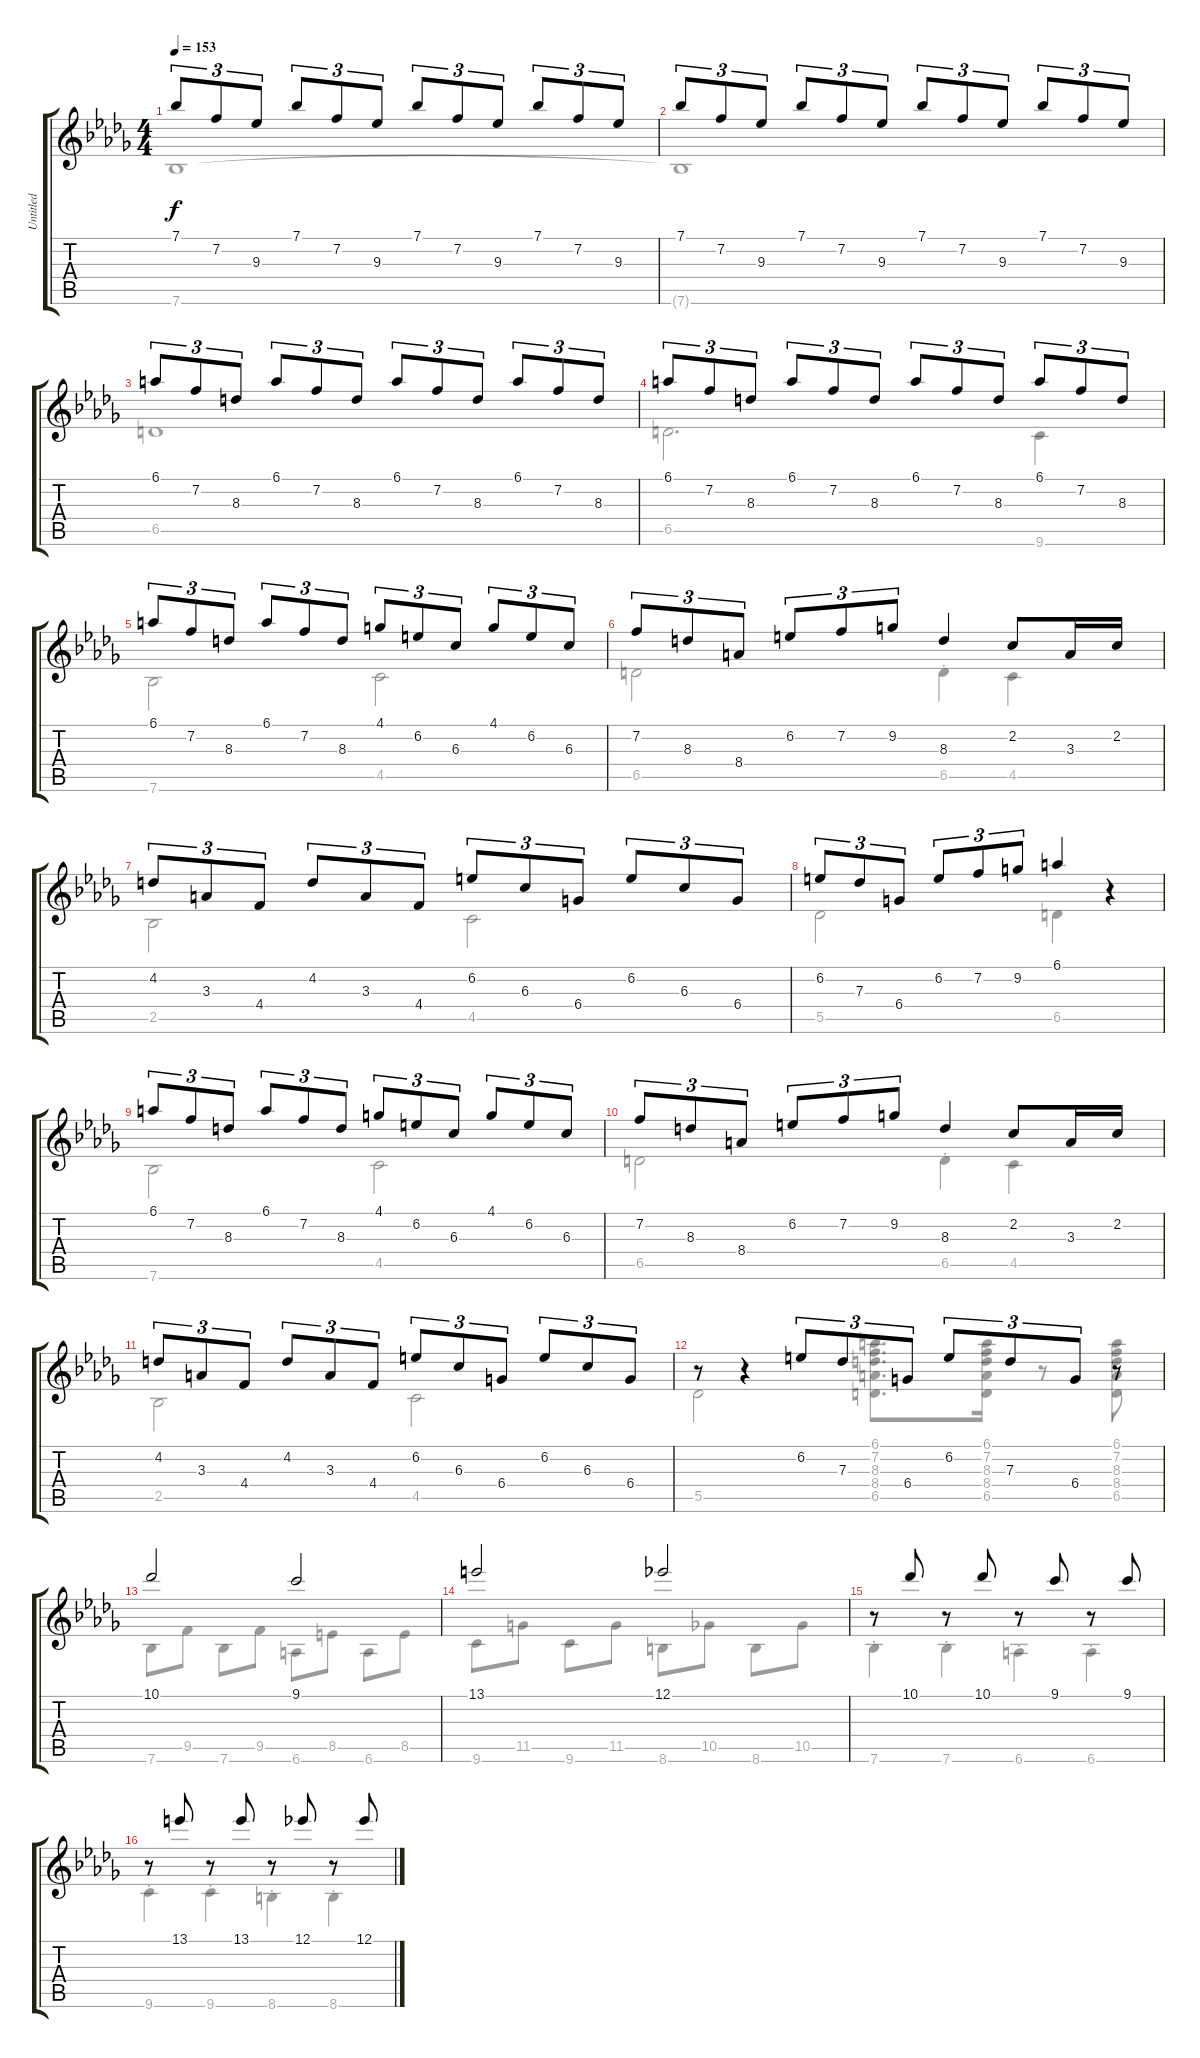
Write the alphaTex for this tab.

\track ("Untitled" "Untitled") {instrument acousticguitarnylon}
\staff {score tabs}
\tuning (Eb4 Bb3 Gb3 Db3 Ab2 Eb2) {hide}
\voice
\ts (4 4)
\tempo 153
\clef g2
\ks db
7.1.8{tu (3 2) dy f} 7.2.8{tu (3 2)} 9.3.8{tu (3 2)} 7.1.8{tu (3 2)} 7.2.8{tu (3 2)} 9.3.8{tu (3 2)} 7.1.8{tu (3 2)} 7.2.8{tu (3 2)} 9.3.8{tu (3 2)} 7.1.8{tu (3 2)} 7.2.8{tu (3 2)} 9.3.8{tu (3 2)} |
7.1.8{tu (3 2)} 7.2.8{tu (3 2)} 9.3.8{tu (3 2)} 7.1.8{tu (3 2)} 7.2.8{tu (3 2)} 9.3.8{tu (3 2)} 7.1.8{tu (3 2)} 7.2.8{tu (3 2)} 9.3.8{tu (3 2)} 7.1.8{tu (3 2)} 7.2.8{tu (3 2)} 9.3.8{tu (3 2)} |
6.1.8{tu (3 2)} 7.2.8{tu (3 2)} 8.3.8{tu (3 2)} 6.1.8{tu (3 2)} 7.2.8{tu (3 2)} 8.3.8{tu (3 2)} 6.1.8{tu (3 2)} 7.2.8{tu (3 2)} 8.3.8{tu (3 2)} 6.1.8{tu (3 2)} 7.2.8{tu (3 2)} 8.3.8{tu (3 2)} |
6.1.8{tu (3 2)} 7.2.8{tu (3 2)} 8.3.8{tu (3 2)} 6.1.8{tu (3 2)} 7.2.8{tu (3 2)} 8.3.8{tu (3 2)} 6.1.8{tu (3 2)} 7.2.8{tu (3 2)} 8.3.8{tu (3 2)} 6.1.8{tu (3 2)} 7.2.8{tu (3 2)} 8.3.8{tu (3 2)} |
6.1.8{tu (3 2)} 7.2.8{tu (3 2)} 8.3.8{tu (3 2)} 6.1.8{tu (3 2)} 7.2.8{tu (3 2)} 8.3.8{tu (3 2)} 4.1.8{tu (3 2)} 6.2.8{tu (3 2)} 6.3.8{tu (3 2)} 4.1.8{tu (3 2)} 6.2.8{tu (3 2)} 6.3.8{tu (3 2)} |
7.2.8{tu (3 2)} 8.3.8{tu (3 2)} 8.4.8{tu (3 2)} 6.2.8{tu (3 2)} 7.2.8{tu (3 2)} 9.2.8{tu (3 2)} 8.3.4 2.2.8 3.3.16 2.2.16 |
4.2.8{tu (3 2)} 3.3.8{tu (3 2)} 4.4.8{tu (3 2)} 4.2.8{tu (3 2)} 3.3.8{tu (3 2)} 4.4.8{tu (3 2)} 6.2.8{tu (3 2)} 6.3.8{tu (3 2)} 6.4.8{tu (3 2)} 6.2.8{tu (3 2)} 6.3.8{tu (3 2)} 6.4.8{tu (3 2)} |
6.2.8{tu (3 2)} 7.3.8{tu (3 2)} 6.4.8{tu (3 2)} 6.2.8{tu (3 2)} 7.2.8{tu (3 2)} 9.2.8{tu (3 2)} 6.1.4 r.4 |
6.1.8{tu (3 2)} 7.2.8{tu (3 2)} 8.3.8{tu (3 2)} 6.1.8{tu (3 2)} 7.2.8{tu (3 2)} 8.3.8{tu (3 2)} 4.1.8{tu (3 2)} 6.2.8{tu (3 2)} 6.3.8{tu (3 2)} 4.1.8{tu (3 2)} 6.2.8{tu (3 2)} 6.3.8{tu (3 2)} |
7.2.8{tu (3 2)} 8.3.8{tu (3 2)} 8.4.8{tu (3 2)} 6.2.8{tu (3 2)} 7.2.8{tu (3 2)} 9.2.8{tu (3 2)} 8.3.4 2.2.8 3.3.16 2.2.16 |
4.2.8{tu (3 2)} 3.3.8{tu (3 2)} 4.4.8{tu (3 2)} 4.2.8{tu (3 2)} 3.3.8{tu (3 2)} 4.4.8{tu (3 2)} 6.2.8{tu (3 2)} 6.3.8{tu (3 2)} 6.4.8{tu (3 2)} 6.2.8{tu (3 2)} 6.3.8{tu (3 2)} 6.4.8{tu (3 2)} |
r.8 r.4 6.2.8{tu (3 2)} 7.3.8{tu (3 2)} 6.4.8{tu (3 2)} 6.2.8{tu (3 2)} 7.3.8{tu (3 2)} 6.4.8{tu (3 2)} r.8 |
10.1.2 9.1.2 |
13.1.2 12.1.2 |
r.8 10.1.8 r.8 10.1.8 r.8 9.1.8 r.8 9.1.8 |
r.8 13.1.8 r.8 13.1.8 r.8 12.1.8 r.8 12.1.8
\voice
\clef g2
\ottava regular
\simile none
\ks db
7.6.1{dy f} |
7.6{t}.1 |
6.5.1 |
6.5.2{d} 9.6.4 |
7.6.2 4.5.2 |
6.5.2 6.5{st}.4 4.5.4 |
2.5.2 4.5.2 |
5.5.2 6.5.4 r.4 |
7.6.2 4.5.2 |
6.5.2 6.5{st}.4 4.5.4 |
2.5.2 4.5.2 |
5.5.2 (6.1{st} 7.2{st} 8.3{st} 8.4{st} 6.5{st}).8{d} (6.1 7.2 8.3 8.4 6.5).16 r.8 (6.1 7.2 8.3 8.4 6.5).8 |
7.6.8 9.5.8 7.6.8 9.5.8 6.6.8 8.5.8 6.6.8 8.5.8 |
9.6.8 11.5.8 9.6.8 11.5.8 8.6.8 10.5.8 8.6.8 10.5.8 |
7.6{st}.4 7.6{st}.4 6.6{st}.4 6.6{st}.4 |
9.6{st}.4 9.6{st}.4 8.6{st}.4 8.6{st}.4
